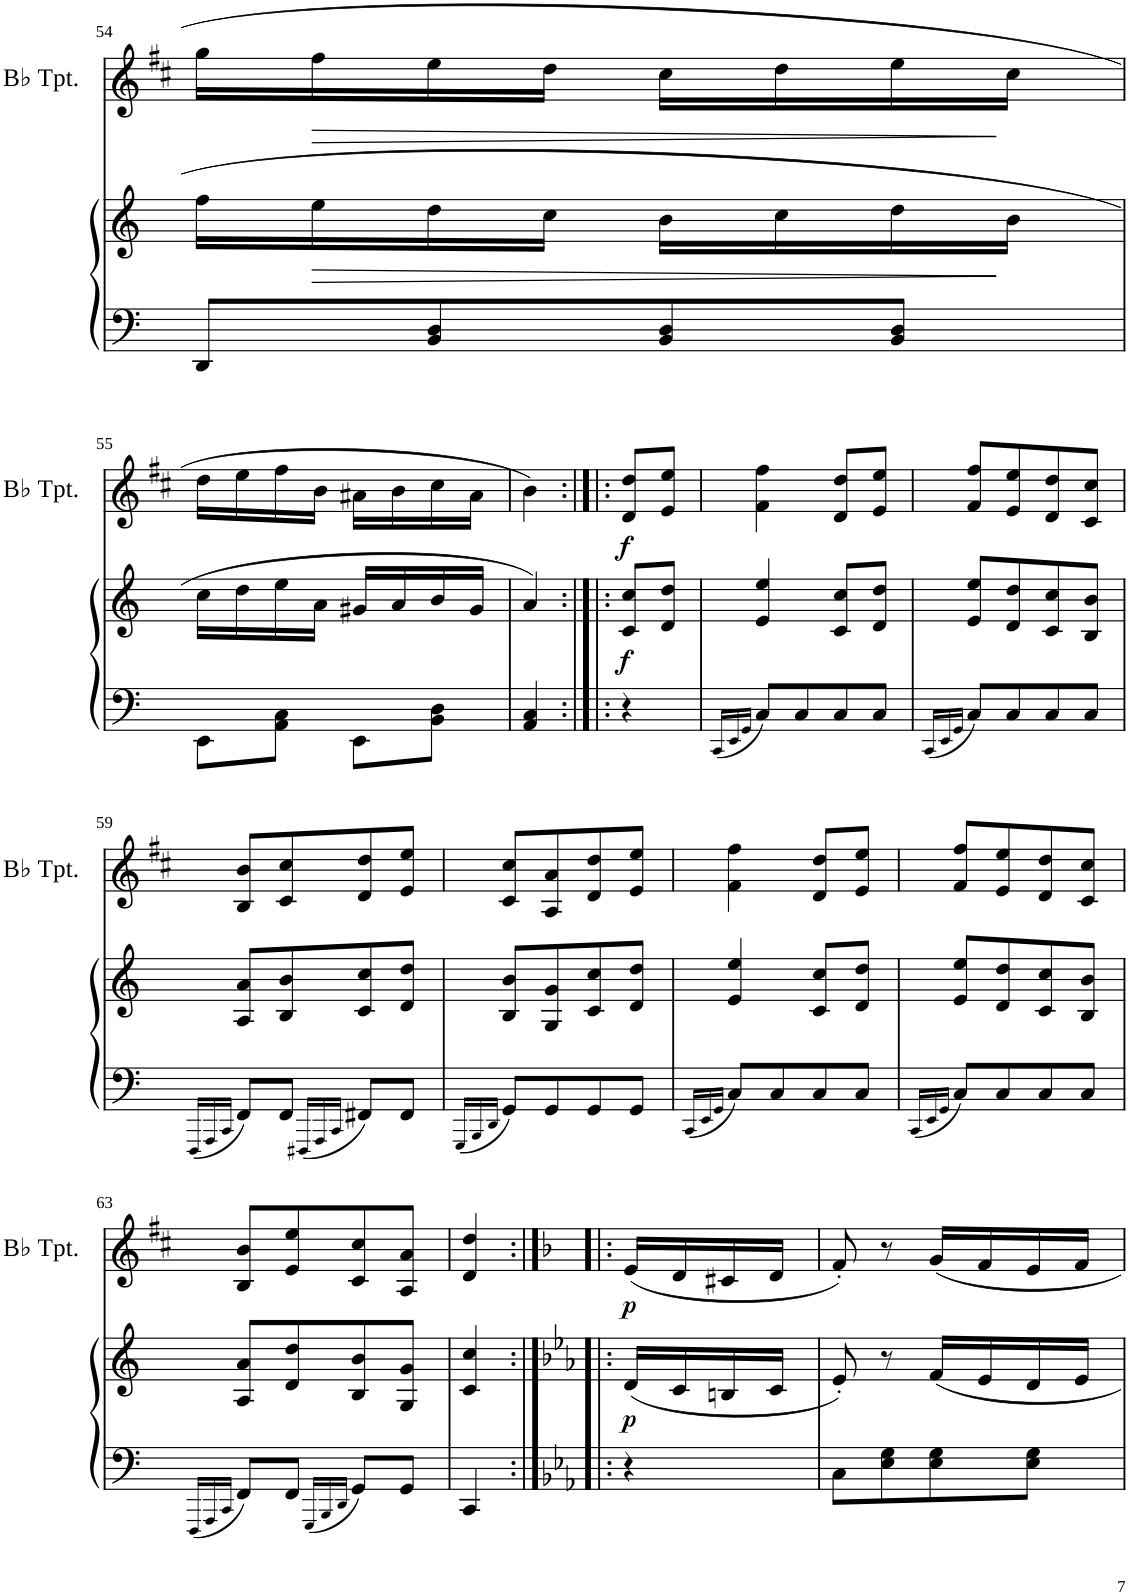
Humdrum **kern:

**kern	**kern	**dynam	**kern	**dynam
*part2	*part2	*part2	*part1	*part1
*staff3	*staff2	*staff2/3	*staff1	*staff1
*I"Piano	*	*	*I"Bb Trumpet	*
*I'Pno	*	*	*I'Bb Tpt.	*
!!LO:PB:g=z
*clefF4	*clefG2	*	*clefG2	*
*	*	*	*Trd1c2	*
*k[]	*k[]	*	*k[f#c#]	*
*M2/4	*M2/4	*	*M2/4	*
=54	=54	=54	=54	=54
8DD/L	16ff\LL	.	16gg\LL	.
!	!	!LO:HP:b	!	!LO:HP:b
.	16ee\	>	16ff#\	>
8BB/ 8D/	16dd\	.	16ee\	.
.	16cc\JJ	.	16dd\JJ	.
8BB/ 8D/	16b\LL	.	16cc#\LL	.
.	16cc\	.	16dd\	.
8BB/ 8D/J	16dd\	.	16ee\	.
.	16b\JJ	]	16cc#\JJ	]
!!LO:LB:g=z
=55	=55	=55	=55	=55
8EE\L	16cc\LL	.	16dd\LL	.
.	16dd\	.	16ee\	.
8AA\ 8C\J	16ee\	.	16ff#\	.
.	16a\JJ	.	16b\JJ	.
8EE\L	16g#X/LL	.	16a#X\LL	.
.	16a/	.	16b\	.
8BB\ 8D\J	16b/	.	16cc#\	.
.	16g#/JJ	.	16a#\JJ	.
=56	=56	=56	=56	=56
4AA/ 4C/	4a/	.	4b\	.
=56:|!|:	=56:|!|:	=56:|!|:	=56:|!|:	=56:|!|:
!	!	!LO:DY:b	!	!LO:DY:b
4r	8c/ 8cc/L	f	8d/ 8dd/L	f
.	8d/ 8dd/J	.	8e/ 8ee/J	.
=57	=57	=57	=57	=57
16qCC/LL	.	.	.	.
16qEE/	.	.	.	.
16qGG/JJ	.	.	.	.
8C/L	4e/ 4ee/	.	4f#\ 4ff#\	.
8C/	.	.	.	.
8C/	8c/ 8cc/L	.	8d/ 8dd/L	.
8C/J	8d/ 8dd/J	.	8e/ 8ee/J	.
=58	=58	=58	=58	=58
16qCC/LL	.	.	.	.
16qEE/	.	.	.	.
16qGG/JJ	.	.	.	.
8C/L	8e/ 8ee/L	.	8f#/ 8ff#/L	.
8C/	8d/ 8dd/	.	8e/ 8ee/	.
8C/	8c/ 8cc/	.	8d/ 8dd/	.
8C/J	8B/ 8b/J	.	8c#/ 8cc#/J	.
!!LO:LB:g=z
=59	=59	=59	=59	=59
16qFFF/LL	.	.	.	.
16qAAA/	.	.	.	.
16qCC/JJ	.	.	.	.
8FF/L	8A/ 8a/L	.	8B/ 8b/L	.
8FF/J	8B/ 8b/	.	8c#/ 8cc#/	.
16qFFF#X/LL	.	.	.	.
16qAAA/	.	.	.	.
16qCC/JJ	.	.	.	.
8FF#X/L	8c/ 8cc/	.	8d/ 8dd/	.
8FF#/J	8d/ 8dd/J	.	8e/ 8ee/J	.
=60	=60	=60	=60	=60
16qGGG/LL	.	.	.	.
16qBBB/	.	.	.	.
16qDD/JJ	.	.	.	.
8GG/L	8B/ 8b/L	.	8c#/ 8cc#/L	.
8GG/	8G/ 8g/	.	8A/ 8a/	.
8GG/	8c/ 8cc/	.	8d/ 8dd/	.
8GG/J	8d/ 8dd/J	.	8e/ 8ee/J	.
=61	=61	=61	=61	=61
16qCC/LL	.	.	.	.
16qEE/	.	.	.	.
16qGG/JJ	.	.	.	.
8C/L	4e/ 4ee/	.	4f#\ 4ff#\	.
8C/	.	.	.	.
8C/	8c/ 8cc/L	.	8d/ 8dd/L	.
8C/J	8d/ 8dd/J	.	8e/ 8ee/J	.
=62	=62	=62	=62	=62
16qCC/LL	.	.	.	.
16qEE/	.	.	.	.
16qGG/JJ	.	.	.	.
8C/L	8e/ 8ee/L	.	8f#/ 8ff#/L	.
8C/	8d/ 8dd/	.	8e/ 8ee/	.
8C/	8c/ 8cc/	.	8d/ 8dd/	.
8C/J	8B/ 8b/J	.	8c#/ 8cc#/J	.
!!LO:LB:g=z
=63	=63	=63	=63	=63
16qFFF/LL	.	.	.	.
16qAAA/	.	.	.	.
16qCC/JJ	.	.	.	.
8FF/L	8A/ 8a/L	.	8B/ 8b/L	.
8FF/J	8d/ 8dd/	.	8e/ 8ee/	.
16qGGG/LL	.	.	.	.
16qBBB/	.	.	.	.
16qDD/JJ	.	.	.	.
8GG/L	8B/ 8b/	.	8c#/ 8cc#/	.
8GG/J	8G/ 8g/J	.	8A/ 8a/J	.
=64	=64	=64	=64	=64
4CC/	4c/ 4cc/	.	4d/ 4dd/	.
=64:|!|:	=64:|!|:	=64:|!|:	=64:|!|:	=64:|!|:
*k[b-e-a-]	*k[b-e-a-]	*	*k[b-]	*
!	!	!LO:DY:b	!	!LO:DY:b
4r	(16d/LL	p	(16e/LL	p
.	16c/	.	16d/	.
.	16Bn/	.	16c#X/	.
.	16c/JJ	.	16d/JJ	.
=65	=65	=65	=65	=65
8C\L	8e-'/)	.	8f'/)	.
8E-\ 8G\	8r	.	8r	.
8E-\ 8G\	16f/LL	.	16g/LL	.
.	16e-/	.	16f/	.
8E-\ 8G\J	16d/	.	16e/	.
.	16e-/JJ	.	16f/JJ	.
=	=	=	=	=
*-	*-	*-	*-	*-
